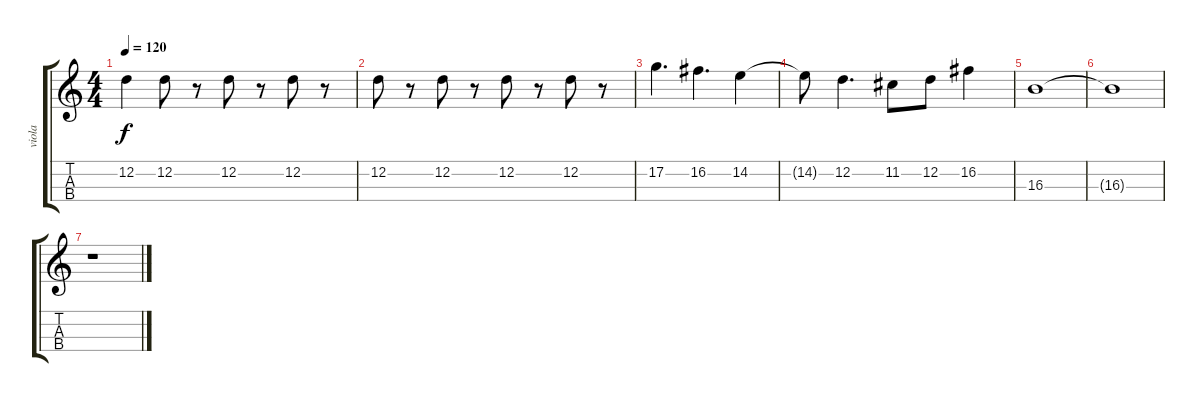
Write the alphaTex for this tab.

\track ("viola" "viola") {instrument viola}
\staff {score tabs}
\tuning (A4 D4 G3 C3) {hide}
\ts (4 4)
\tempo 120
\clef g2
\ks c
12.2{t}.4{dy f} 12.2.8 r.8 12.2.8 r.8 12.2.8 r.8 |
12.2.8 r.8 12.2.8 r.8 12.2.8 r.8 12.2.8 r.8 |
17.2.4{d} 16.2.4{d} 14.2.4 |
14.2{t}.8 12.2.4{d} 11.2.8 12.2.8 16.2.4 |
16.3.1 |
16.3{t}.1 |
r.1
